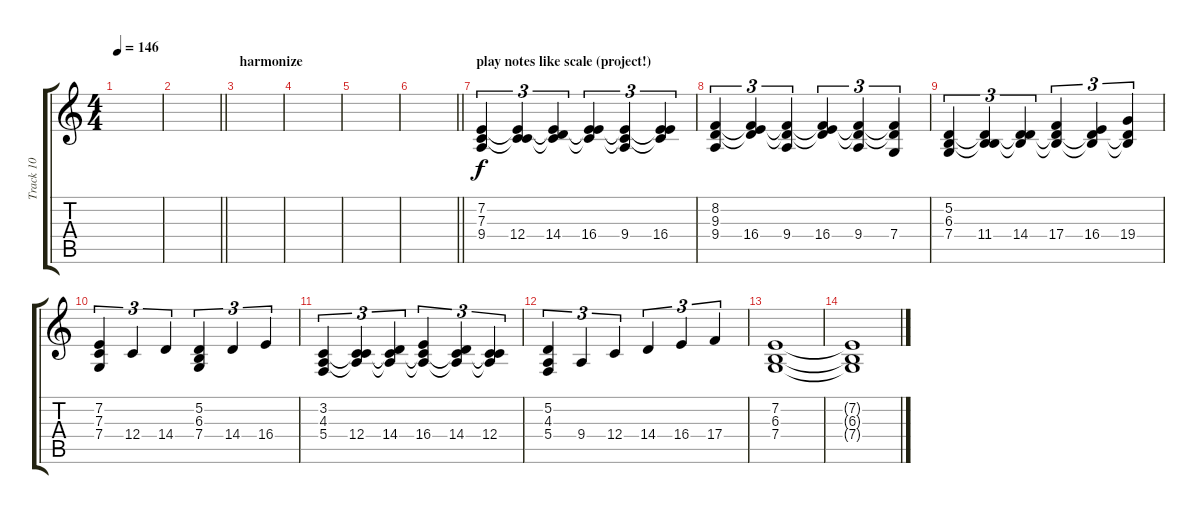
\track ("Track 10" "Track 10") {instrument brightacousticpiano bank 255}
\staff {score tabs}
\tuning (D4 A3 F3 C3 G2 C2) {hide}
\ts (4 4)
\tempo 146
\clef g2
\ks c
|
\barLineRight lightlight
|
\section ("" "harmonize")
|
|
|
\barLineRight lightlight
|
\section ("" "play notes like scale (project!)")
(7.2 7.3 9.4).4{tu (3 2)} (7.2{t} 7.3{t} 12.4).4{tu (3 2)} (7.2{t} 7.3{t} 14.4).4{tu (3 2)} (7.2{t} 7.3{t} 16.4).4{tu (3 2)} (7.2{t} 7.3{t} 9.4).4{tu (3 2)} (7.2{t} 7.3{t} 16.4).4{tu (3 2)} |
(8.2 9.3 9.4).4{tu (3 2)} (8.2{t} 9.3{t} 16.4).4{tu (3 2)} (8.2{t} 9.3{t} 9.4).4{tu (3 2)} (8.2{t} 9.3{t} 16.4).4{tu (3 2)} (8.2{t} 9.3{t} 9.4).4{tu (3 2)} (8.2{t} 9.3{t} 7.4).4{tu (3 2)} |
(5.2 6.3 7.4).4{tu (3 2)} (5.2{t} 6.3{t} 11.4).4{tu (3 2)} (5.2{t} 6.3{t} 14.4).4{tu (3 2)} (5.2{t} 6.3{t} 17.4).4{tu (3 2)} (5.2{t} 6.3{t} 16.4).4{tu (3 2)} (5.2{t} 6.3{t} 19.4).4{tu (3 2)} |
(7.2 7.3 7.4).4{tu (3 2)} 12.4.4{tu (3 2)} 14.4.4{tu (3 2)} (5.2 6.3 7.4).4{tu (3 2)} 14.4.4{tu (3 2)} 16.4.4{tu (3 2)} |
(3.2 4.3 5.4).4{tu (3 2)} (3.2{t} 4.3{t} 12.4).4{tu (3 2)} (3.2{t} 4.3{t} 14.4).4{tu (3 2)} (3.2{t} 4.3{t} 16.4).4{tu (3 2)} (3.2{t} 4.3{t} 14.4).4{tu (3 2)} (3.2{t} 4.3{t} 12.4).4{tu (3 2)} |
(5.2 4.3 5.4).4{tu (3 2)} 9.4.4{tu (3 2)} 12.4.4{tu (3 2)} 14.4.4{tu (3 2)} 16.4.4{tu (3 2)} 17.4.4{tu (3 2)} |
(7.2 6.3 7.4).1 |
(7.2{t} 6.3{t} 7.4{t}).1
